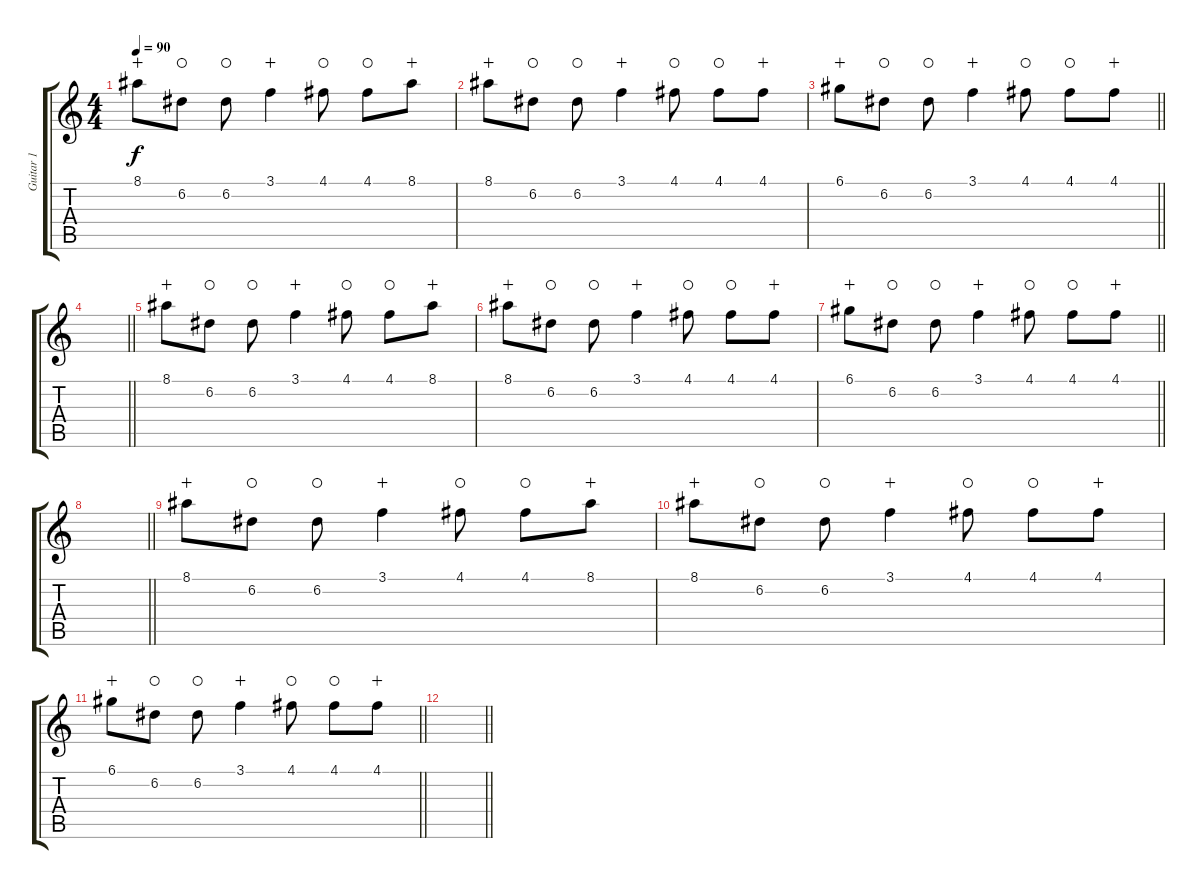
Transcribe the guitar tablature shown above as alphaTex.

\track ("Guitar 1" "Guitar 1") {instrument acousticguitarsteel}
\staff {score tabs}
\tuning (D4 A3 F3 C3 G2 C2) {hide}
\ts (4 4)
\tempo 90
\clef g2
\ks c
8.1.8{dy f volume 7 instrument overdrivenguitar wahc} 6.2.8{waho} 6.2.8{waho} 3.1.4{wahc} 4.1.8{waho} 4.1.8{waho} 8.1.8{wahc} |
8.1.8{wahc} 6.2.8{waho} 6.2.8{waho} 3.1.4{wahc} 4.1.8{waho} 4.1.8{waho} 4.1.8{wahc} |
\barLineRight lightlight
6.1.8{wahc} 6.2.8{waho} 6.2.8{waho} 3.1.4{wahc} 4.1.8{waho} 4.1.8{waho} 4.1.8{wahc} |
\barLineRight lightlight
|
8.1.8{volume 7 instrument overdrivenguitar wahc} 6.2.8{waho} 6.2.8{waho} 3.1.4{wahc} 4.1.8{waho} 4.1.8{waho} 8.1.8{wahc} |
8.1.8{wahc} 6.2.8{waho} 6.2.8{waho} 3.1.4{wahc} 4.1.8{waho} 4.1.8{waho} 4.1.8{wahc} |
\barLineRight lightlight
6.1.8{wahc} 6.2.8{waho} 6.2.8{waho} 3.1.4{wahc} 4.1.8{waho} 4.1.8{waho} 4.1.8{wahc} |
\barLineRight lightlight
|
8.1.8{volume 10 instrument overdrivenguitar wahc} 6.2.8{waho} 6.2.8{waho} 3.1.4{wahc} 4.1.8{waho} 4.1.8{waho} 8.1.8{wahc} |
8.1.8{wahc} 6.2.8{waho} 6.2.8{waho} 3.1.4{wahc} 4.1.8{waho} 4.1.8{waho} 4.1.8{wahc} |
\barLineRight lightlight
6.1.8{wahc} 6.2.8{waho} 6.2.8{waho} 3.1.4{wahc} 4.1.8{waho} 4.1.8{waho} 4.1.8{wahc} |
\barLineRight lightlight
